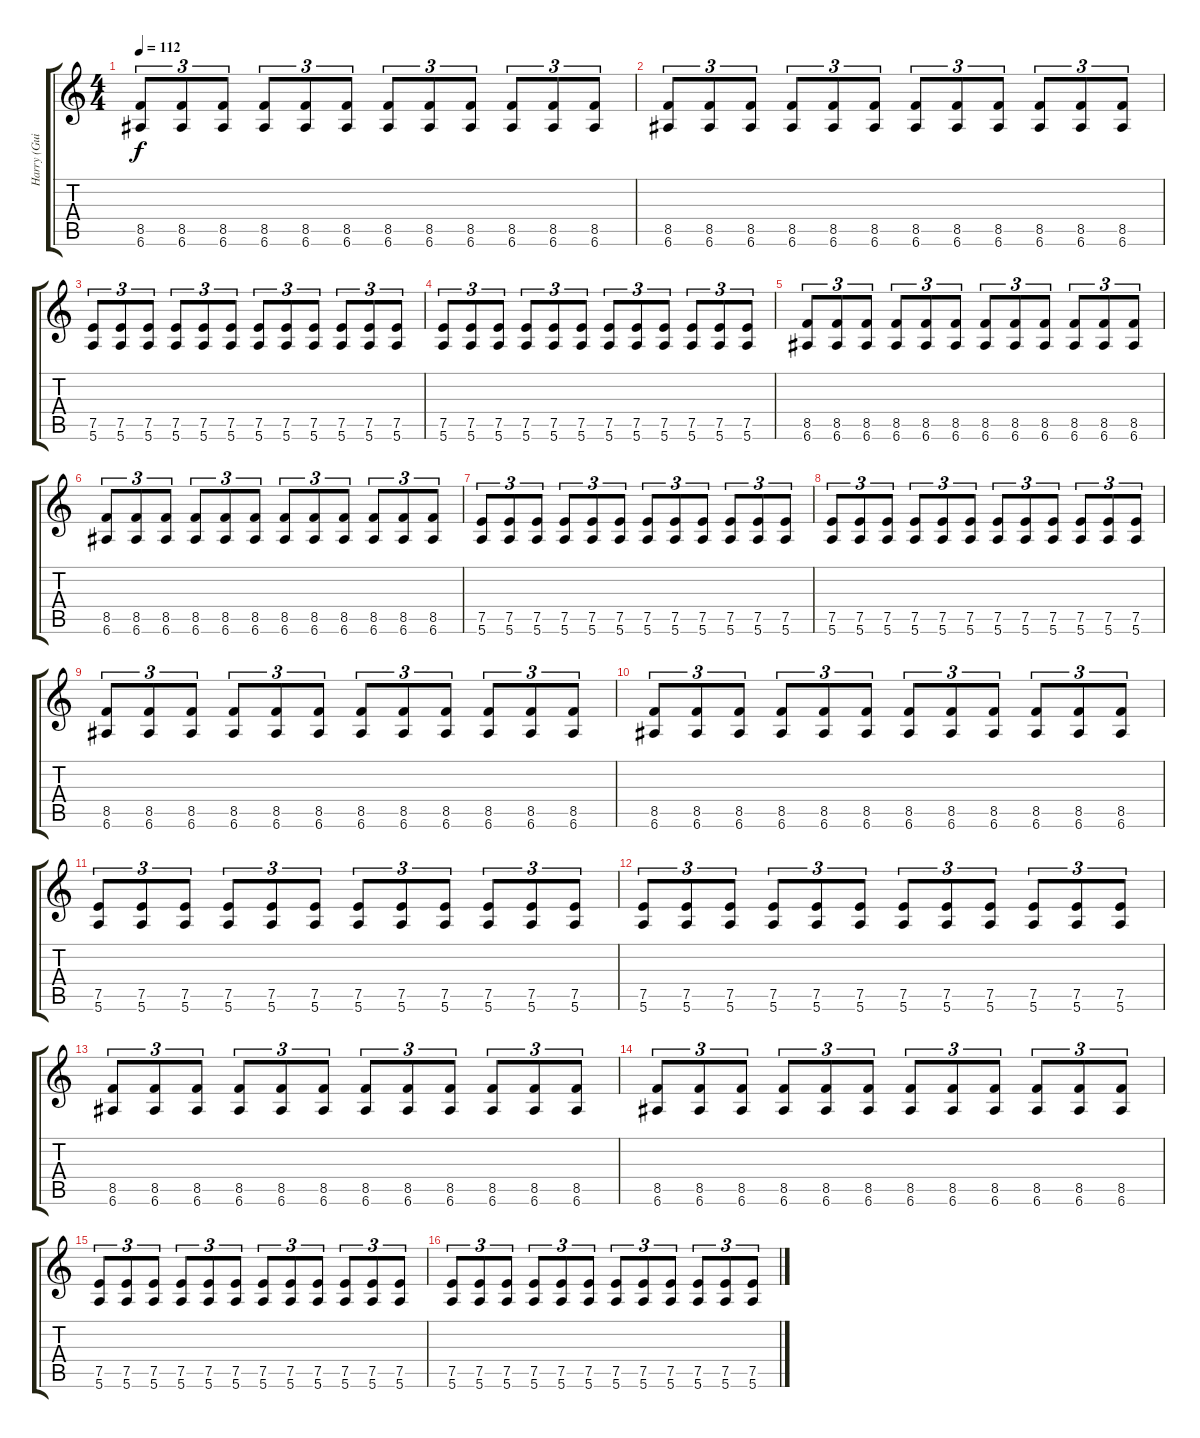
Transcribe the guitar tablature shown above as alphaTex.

\track ("Harry (Guitar)" "Harry (Gui") {instrument overdrivenguitar}
\staff {score tabs}
\tuning (E4 B3 G3 D3 A2 E2) {hide}
\ts (4 4)
\tempo 112
\clef g2
\ks c
(8.5 6.6).8{tu (3 2) dy f} (8.5 6.6).8{tu (3 2)} (8.5 6.6).8{tu (3 2)} (8.5 6.6).8{tu (3 2)} (8.5 6.6).8{tu (3 2)} (8.5 6.6).8{tu (3 2)} (8.5 6.6).8{tu (3 2)} (8.5 6.6).8{tu (3 2)} (8.5 6.6).8{tu (3 2)} (8.5 6.6).8{tu (3 2)} (8.5 6.6).8{tu (3 2)} (8.5 6.6).8{tu (3 2)} |
(8.5 6.6).8{tu (3 2)} (8.5 6.6).8{tu (3 2)} (8.5 6.6).8{tu (3 2)} (8.5 6.6).8{tu (3 2)} (8.5 6.6).8{tu (3 2)} (8.5 6.6).8{tu (3 2)} (8.5 6.6).8{tu (3 2)} (8.5 6.6).8{tu (3 2)} (8.5 6.6).8{tu (3 2)} (8.5 6.6).8{tu (3 2)} (8.5 6.6).8{tu (3 2)} (8.5 6.6).8{tu (3 2)} |
(7.5 5.6).8{tu (3 2)} (7.5 5.6).8{tu (3 2)} (7.5 5.6).8{tu (3 2)} (7.5 5.6).8{tu (3 2)} (7.5 5.6).8{tu (3 2)} (7.5 5.6).8{tu (3 2)} (7.5 5.6).8{tu (3 2)} (7.5 5.6).8{tu (3 2)} (7.5 5.6).8{tu (3 2)} (7.5 5.6).8{tu (3 2)} (7.5 5.6).8{tu (3 2)} (7.5 5.6).8{tu (3 2)} |
(7.5 5.6).8{tu (3 2)} (7.5 5.6).8{tu (3 2)} (7.5 5.6).8{tu (3 2)} (7.5 5.6).8{tu (3 2)} (7.5 5.6).8{tu (3 2)} (7.5 5.6).8{tu (3 2)} (7.5 5.6).8{tu (3 2)} (7.5 5.6).8{tu (3 2)} (7.5 5.6).8{tu (3 2)} (7.5 5.6).8{tu (3 2)} (7.5 5.6).8{tu (3 2)} (7.5 5.6).8{tu (3 2)} |
(8.5 6.6).8{tu (3 2)} (8.5 6.6).8{tu (3 2)} (8.5 6.6).8{tu (3 2)} (8.5 6.6).8{tu (3 2)} (8.5 6.6).8{tu (3 2)} (8.5 6.6).8{tu (3 2)} (8.5 6.6).8{tu (3 2)} (8.5 6.6).8{tu (3 2)} (8.5 6.6).8{tu (3 2)} (8.5 6.6).8{tu (3 2)} (8.5 6.6).8{tu (3 2)} (8.5 6.6).8{tu (3 2)} |
(8.5 6.6).8{tu (3 2)} (8.5 6.6).8{tu (3 2)} (8.5 6.6).8{tu (3 2)} (8.5 6.6).8{tu (3 2)} (8.5 6.6).8{tu (3 2)} (8.5 6.6).8{tu (3 2)} (8.5 6.6).8{tu (3 2)} (8.5 6.6).8{tu (3 2)} (8.5 6.6).8{tu (3 2)} (8.5 6.6).8{tu (3 2)} (8.5 6.6).8{tu (3 2)} (8.5 6.6).8{tu (3 2)} |
(7.5 5.6).8{tu (3 2)} (7.5 5.6).8{tu (3 2)} (7.5 5.6).8{tu (3 2)} (7.5 5.6).8{tu (3 2)} (7.5 5.6).8{tu (3 2)} (7.5 5.6).8{tu (3 2)} (7.5 5.6).8{tu (3 2)} (7.5 5.6).8{tu (3 2)} (7.5 5.6).8{tu (3 2)} (7.5 5.6).8{tu (3 2)} (7.5 5.6).8{tu (3 2)} (7.5 5.6).8{tu (3 2)} |
(7.5 5.6).8{tu (3 2)} (7.5 5.6).8{tu (3 2)} (7.5 5.6).8{tu (3 2)} (7.5 5.6).8{tu (3 2)} (7.5 5.6).8{tu (3 2)} (7.5 5.6).8{tu (3 2)} (7.5 5.6).8{tu (3 2)} (7.5 5.6).8{tu (3 2)} (7.5 5.6).8{tu (3 2)} (7.5 5.6).8{tu (3 2)} (7.5 5.6).8{tu (3 2)} (7.5 5.6).8{tu (3 2)} |
(8.5 6.6).8{tu (3 2)} (8.5 6.6).8{tu (3 2)} (8.5 6.6).8{tu (3 2)} (8.5 6.6).8{tu (3 2)} (8.5 6.6).8{tu (3 2)} (8.5 6.6).8{tu (3 2)} (8.5 6.6).8{tu (3 2)} (8.5 6.6).8{tu (3 2)} (8.5 6.6).8{tu (3 2)} (8.5 6.6).8{tu (3 2)} (8.5 6.6).8{tu (3 2)} (8.5 6.6).8{tu (3 2)} |
(8.5 6.6).8{tu (3 2)} (8.5 6.6).8{tu (3 2)} (8.5 6.6).8{tu (3 2)} (8.5 6.6).8{tu (3 2)} (8.5 6.6).8{tu (3 2)} (8.5 6.6).8{tu (3 2)} (8.5 6.6).8{tu (3 2)} (8.5 6.6).8{tu (3 2)} (8.5 6.6).8{tu (3 2)} (8.5 6.6).8{tu (3 2)} (8.5 6.6).8{tu (3 2)} (8.5 6.6).8{tu (3 2)} |
(7.5 5.6).8{tu (3 2)} (7.5 5.6).8{tu (3 2)} (7.5 5.6).8{tu (3 2)} (7.5 5.6).8{tu (3 2)} (7.5 5.6).8{tu (3 2)} (7.5 5.6).8{tu (3 2)} (7.5 5.6).8{tu (3 2)} (7.5 5.6).8{tu (3 2)} (7.5 5.6).8{tu (3 2)} (7.5 5.6).8{tu (3 2)} (7.5 5.6).8{tu (3 2)} (7.5 5.6).8{tu (3 2)} |
(7.5 5.6).8{tu (3 2)} (7.5 5.6).8{tu (3 2)} (7.5 5.6).8{tu (3 2)} (7.5 5.6).8{tu (3 2)} (7.5 5.6).8{tu (3 2)} (7.5 5.6).8{tu (3 2)} (7.5 5.6).8{tu (3 2)} (7.5 5.6).8{tu (3 2)} (7.5 5.6).8{tu (3 2)} (7.5 5.6).8{tu (3 2)} (7.5 5.6).8{tu (3 2)} (7.5 5.6).8{tu (3 2)} |
(8.5 6.6).8{tu (3 2)} (8.5 6.6).8{tu (3 2)} (8.5 6.6).8{tu (3 2)} (8.5 6.6).8{tu (3 2)} (8.5 6.6).8{tu (3 2)} (8.5 6.6).8{tu (3 2)} (8.5 6.6).8{tu (3 2)} (8.5 6.6).8{tu (3 2)} (8.5 6.6).8{tu (3 2)} (8.5 6.6).8{tu (3 2)} (8.5 6.6).8{tu (3 2)} (8.5 6.6).8{tu (3 2)} |
(8.5 6.6).8{tu (3 2)} (8.5 6.6).8{tu (3 2)} (8.5 6.6).8{tu (3 2)} (8.5 6.6).8{tu (3 2)} (8.5 6.6).8{tu (3 2)} (8.5 6.6).8{tu (3 2)} (8.5 6.6).8{tu (3 2)} (8.5 6.6).8{tu (3 2)} (8.5 6.6).8{tu (3 2)} (8.5 6.6).8{tu (3 2)} (8.5 6.6).8{tu (3 2)} (8.5 6.6).8{tu (3 2)} |
(7.5 5.6).8{tu (3 2)} (7.5 5.6).8{tu (3 2)} (7.5 5.6).8{tu (3 2)} (7.5 5.6).8{tu (3 2)} (7.5 5.6).8{tu (3 2)} (7.5 5.6).8{tu (3 2)} (7.5 5.6).8{tu (3 2)} (7.5 5.6).8{tu (3 2)} (7.5 5.6).8{tu (3 2)} (7.5 5.6).8{tu (3 2)} (7.5 5.6).8{tu (3 2)} (7.5 5.6).8{tu (3 2)} |
(7.5 5.6).8{tu (3 2)} (7.5 5.6).8{tu (3 2)} (7.5 5.6).8{tu (3 2)} (7.5 5.6).8{tu (3 2)} (7.5 5.6).8{tu (3 2)} (7.5 5.6).8{tu (3 2)} (7.5 5.6).8{tu (3 2)} (7.5 5.6).8{tu (3 2)} (7.5 5.6).8{tu (3 2)} (7.5 5.6).8{tu (3 2)} (7.5 5.6).8{tu (3 2)} (7.5 5.6).8{tu (3 2)}
